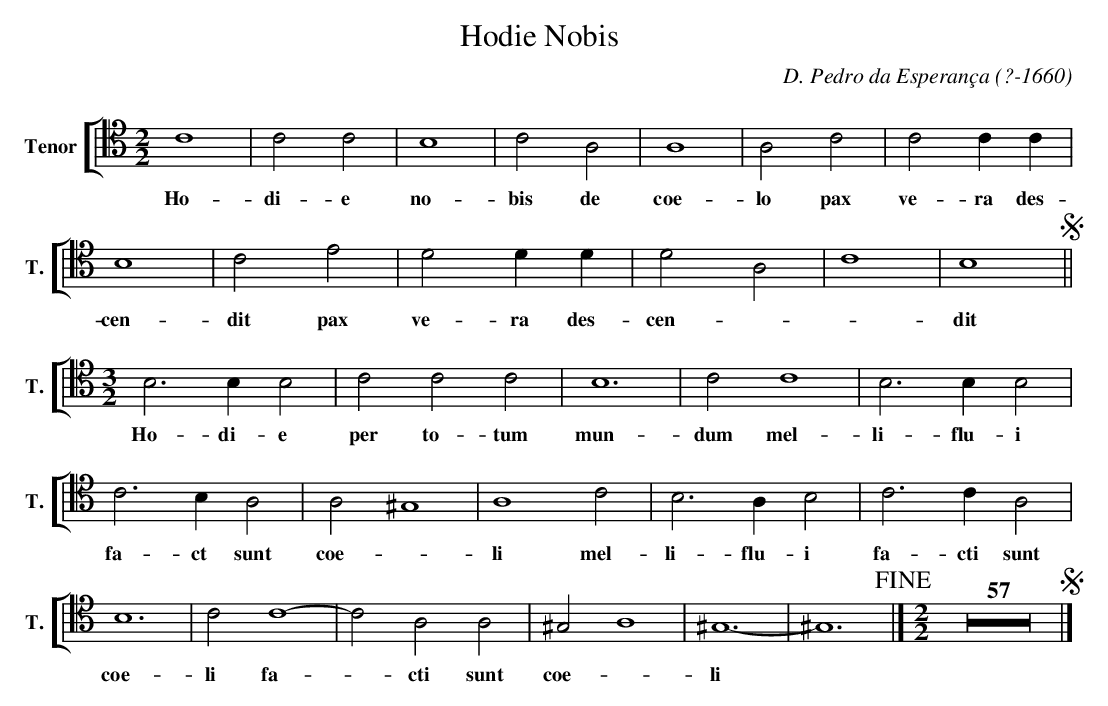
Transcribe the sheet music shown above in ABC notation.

X:1
T:Hodie Nobis
C:D. Pedro da Esperan\,ca (?-1660)
M:2/2
L:1/2
K:C
V: 7 clef=tenor name="Tenor" sname="T."
%%staves [ 7 ]
   C2|CC|B,2|CA,|A,2| A,C|C C/ C/ | B,2|CE|D D/ D/ | DA,| C2| B,2 !segno! || \
w: Ho-di-e no-bis de coe-lo pax ve-ra des-cen-dit pax ve-ra des-cen---dit
   [M:3/2] B,>B,B, | CCC | B,3 | CC2| B,>B,B, | C>B,A,| A,^G,2 | A,2C|B,>A,B,|C>CA,|B,3| CC2-|CA,A,|^G,A,2|^G,3-|^G,3 !fine!|] \
w: Ho-di-e per to-tum mun-dum mel-li-flu-i fa-ct sunt coe--li mel-li-flu-i fa-cti sunt coe-li fa--cti sunt coe--li
   [M:2/2] Z57 !segno!|] \
